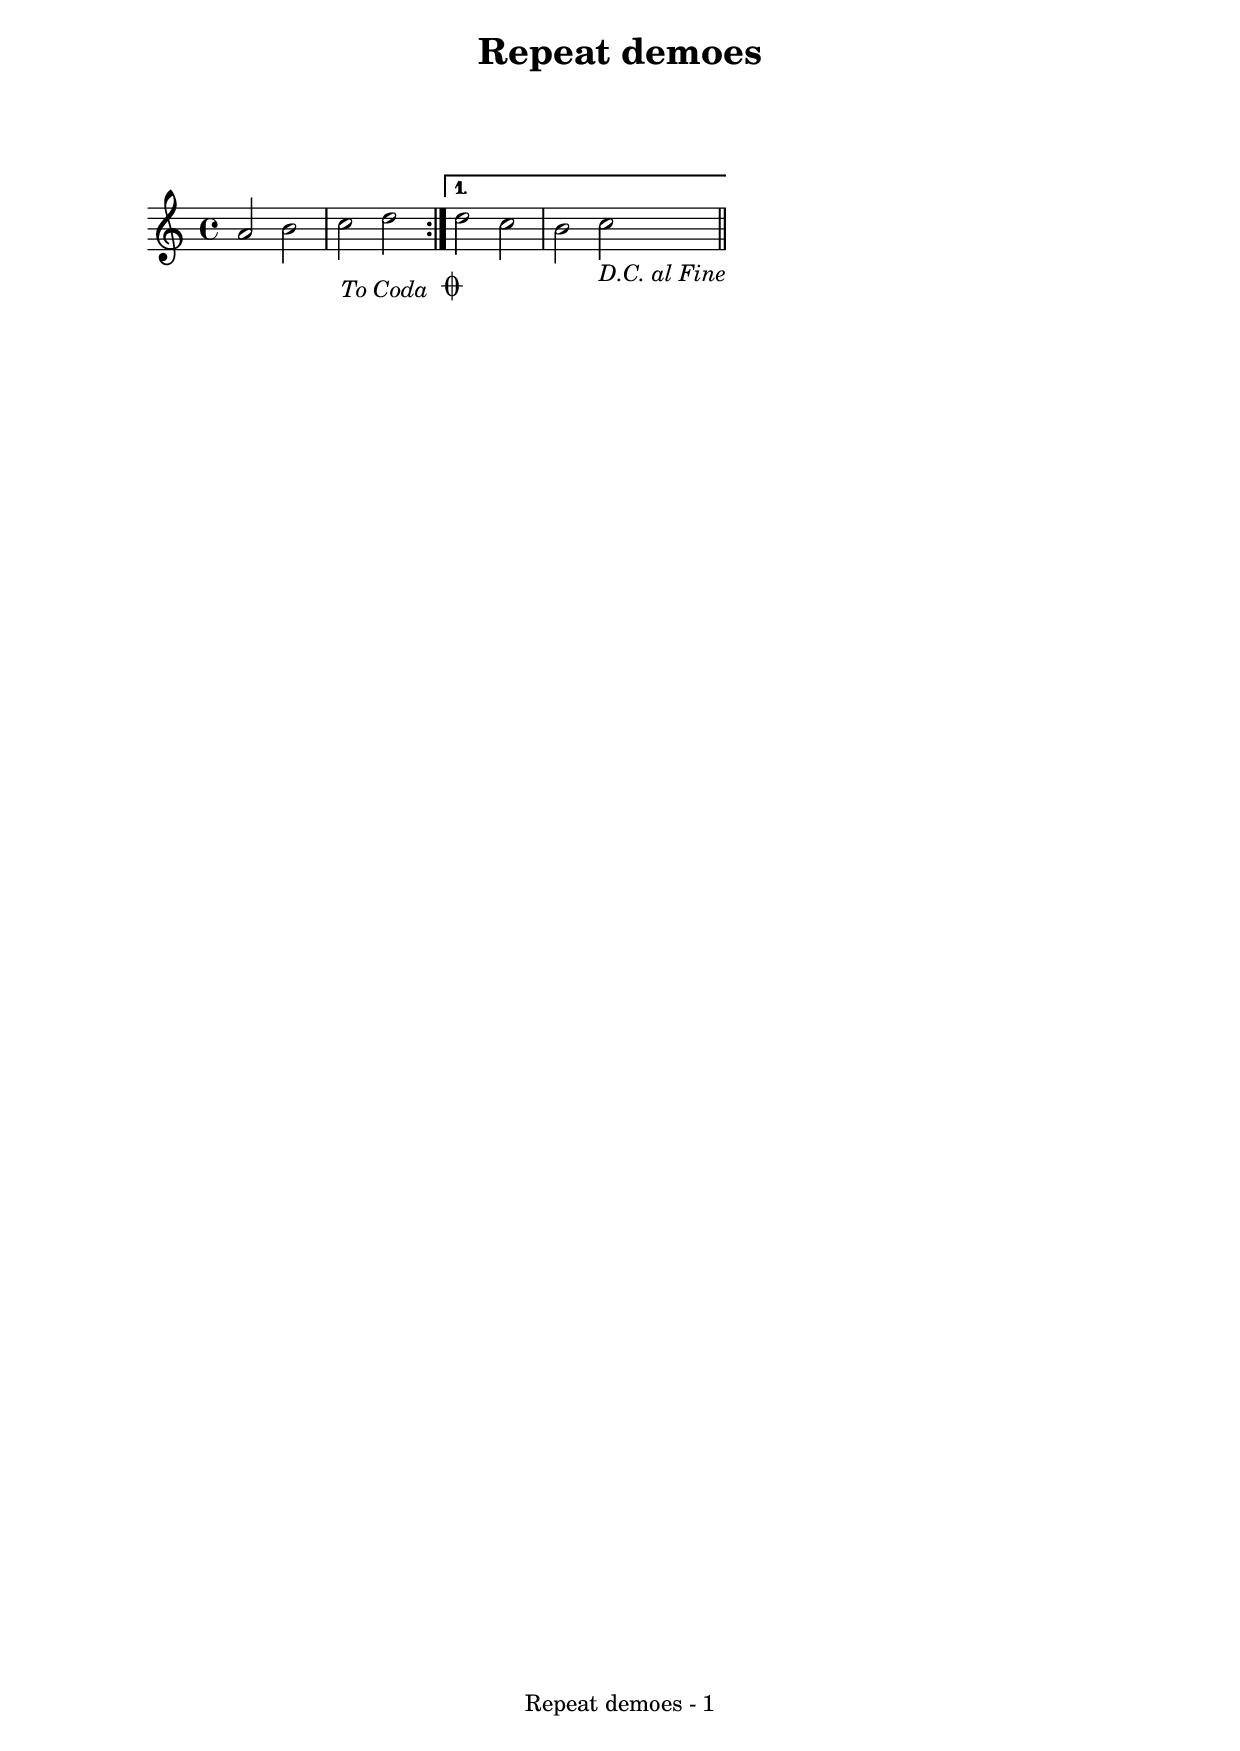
\version "2.18.2"

songName = "Repeat demoes"
\include "../lib/paper-footer.ily"
\version "2.18.2"
% 提供最常用的 D.C. al Fine 或 D.S. al Fine 重复的方法
% LilyPond目前没有相应的解决方案，所以只能自己写一些代码片断来简化书写过程。


% 实现 D.C. al Fine 或 D.S. al Fine 的重复
% 代码来自 
%    http://lilypond.1069038.n5.nabble.com/D-C-al-fine-td186747.html
%
% 因为显示符号相对复杂，所以在函数中不提供显示符号的功能，而是在文件后面提供了一些显示的命令。
%
% 已知Bug: 
%  1. 编译时会提示： warning: cannot end volta spanner ，不过不影响使用
%  2. 如果 firstpart 恰好是以一个 \repeat volta x 结尾，该 repeat 的重复小节线 ":|"  
%     会被替换成普通的竖线 "|" ，这时，需要手工指定 \bar ":|." 
repeatfine =
#(define-music-function (parser location firstpart secondpart)
(ly:music? ly:music?)
   #{
     \repeat volta 2 {
       $firstpart
     }
     \alternative {
       {
         \set Score.repeatCommands = #'((volta #f))
         $secondpart
       }
       {
         \set Score.repeatCommands = #'((volta #f))
       }
     }
   #})


% 提供一些重复标记
% 如果显示的位置不合适，可以参考 
%   http://lilypond.org/doc/v2.18/Documentation/notation/formatting-text#text-alignment 
% 中的例子，进行移动。
% 如:  \markup { \translate #'(-4 . -5) \toCoda }
% 
% Unlike text scripts, rehearsal marks cannot be stacked at a particular
% point in a score: only one RehearsalMark object is created.
% 前一版本使用 \mark \markup { ... } ，导致四手联弹曲子中只能显示一个 D.C. al Fine ，
% 所以现在将其定义为 \markup { ... }
#(define-markup-command (repeatSymbol layout props text) (markup?)
  (interpret-markup layout props
    #{
      \markup {
        \italic { $text }
      }
    #}))

dc = \markup \repeatSymbol #"D.C."
ds = \markup \repeatSymbol #"D.S."
dcalFine = \markup \repeatSymbol #"D.C. al Fine"
dsalCoda = \markup \repeatSymbol #"D.S. al Coda"
dsalFine = \markup \repeatSymbol #"D.S. al Fine"
fine   = \markup \repeatSymbol #"Fine"
toCoda = \markup \repeatSymbol { \lower #1 "To Coda " { \musicglyph #"scripts.coda"} }


\header {
  title = \songName
}

\markup { \vspace #3 }
keyTime = {
  \key c \major
  \time 4/4
  \numericTimeSignature
}

%% example
% repeatfine 里又嵌套有 repeat
music = \relative {
  \override Score.RehearsalMark.direction = #DOWN % 显示在五线谱下方
  \repeatfine {
    \repeat volta 2 {
      a'2 b c d_\markup { 
        \translate #'(-4 . -3)
        \toCoda }
      \bar ":|."
      % \markup { \halign #-3 \toCoda}
      % \markup { \raise #-3 \toCoda}
      % \markup { \lower #3 \toCoda}
      % \markup { \translate #'(-4 . -5) \toCoda }
    }
    % \alternative { { e f } { e c_\fine \bar"|." } }
  }
  { 
    d c b c_\dcalFine \bar "||"
  }
}

\score {
  \music
}

\score {
  \unfoldRepeats \music
  \midi { }
}

